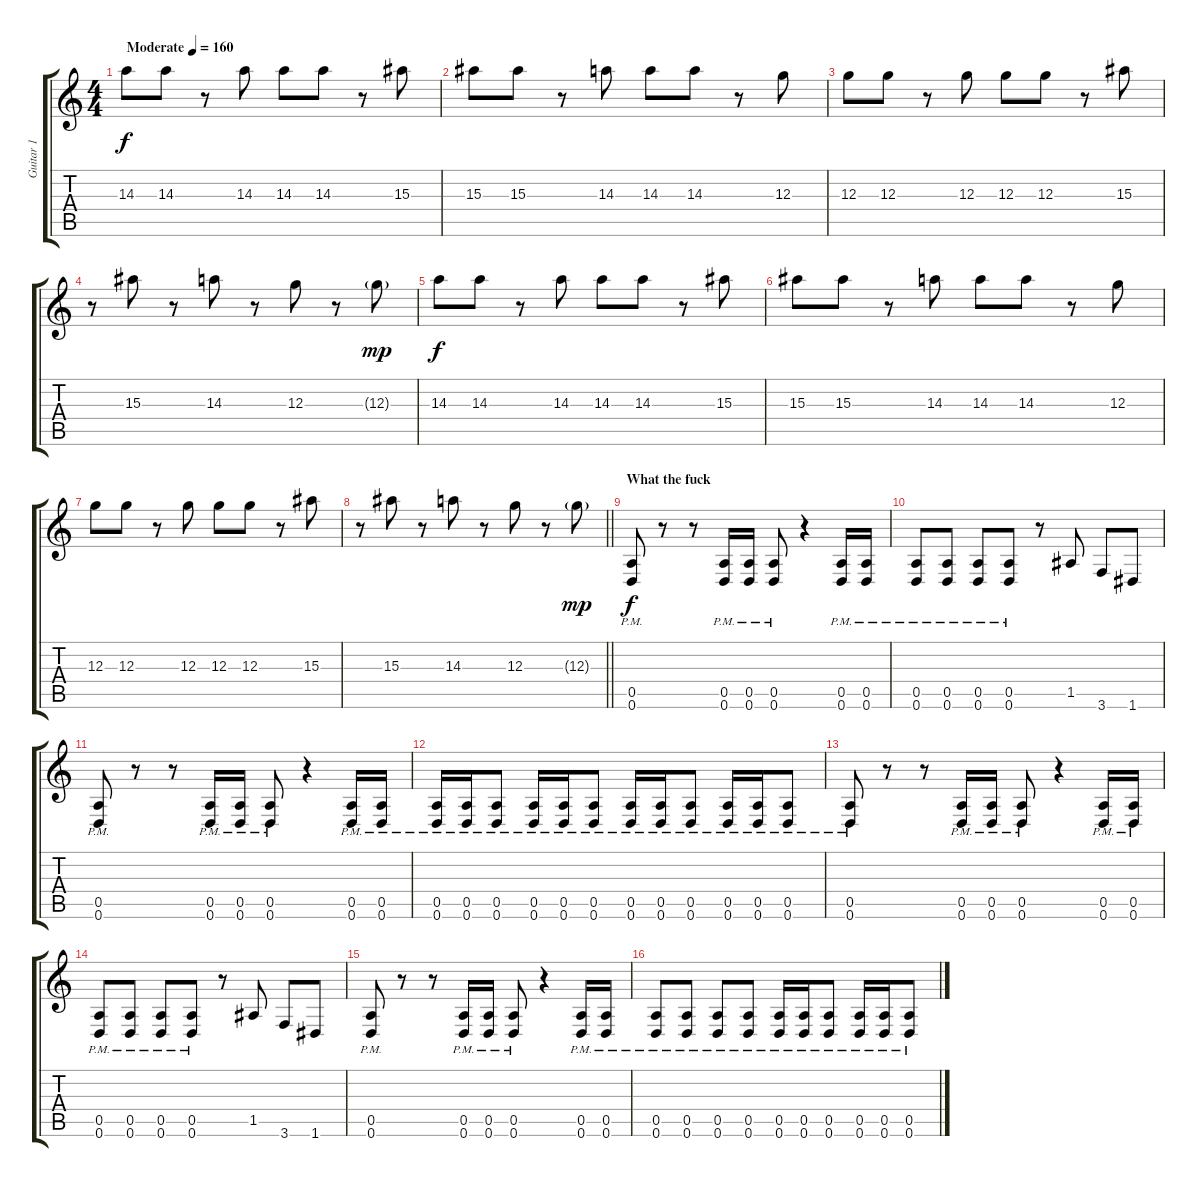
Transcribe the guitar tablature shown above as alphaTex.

\track ("Guitar 1" "Guitar 1") {instrument distortionguitar}
\staff {score tabs}
\tuning (E4 B3 G3 D3 A2 D2) {hide}
\ts (4 4)
\tempo (160 "Moderate")
\clef g2
\ks c
14.3.8{dy f instrument distortionguitar} 14.3.8 r.8 14.3.8 14.3.8 14.3.8 r.8 15.3.8 |
15.3.8 15.3.8 r.8 14.3.8 14.3.8 14.3.8 r.8 12.3.8 |
12.3.8 12.3.8 r.8 12.3.8 12.3.8 12.3.8 r.8 15.3.8 |
r.8 15.3.8 r.8 14.3.8 r.8 12.3.8 r.8 12.3{g}.8{dy mp} |
14.3.8{dy f} 14.3.8 r.8 14.3.8 14.3.8 14.3.8 r.8 15.3.8 |
15.3.8 15.3.8 r.8 14.3.8 14.3.8 14.3.8 r.8 12.3.8 |
12.3.8 12.3.8 r.8 12.3.8 12.3.8 12.3.8 r.8 15.3.8 |
\barLineRight lightlight
r.8 15.3.8 r.8 14.3.8 r.8 12.3.8 r.8 12.3{g}.8{dy mp} |
\section ("" "What the fuck")
(0.5{pm} 0.6{pm}).8{dy f} r.8 r.8 (0.5{pm} 0.6{pm}).16 (0.5{pm} 0.6{pm}).16 (0.5{pm} 0.6{pm}).8 r.4 (0.5{pm} 0.6{pm}).16 (0.5{pm} 0.6{pm}).16 |
(0.5{pm} 0.6{pm}).8 (0.5{pm} 0.6{pm}).8 (0.5{pm} 0.6{pm}).8 (0.5{pm} 0.6{pm}).8 r.8 1.5.8 3.6.8 1.6.8 |
(0.5{pm} 0.6{pm}).8 r.8 r.8 (0.5{pm} 0.6{pm}).16 (0.5{pm} 0.6{pm}).16 (0.5{pm} 0.6{pm}).8 r.4 (0.5{pm} 0.6{pm}).16 (0.5{pm} 0.6{pm}).16 |
(0.5{pm} 0.6{pm}).16 (0.5{pm} 0.6{pm}).16 (0.5{pm} 0.6{pm}).8 (0.5{pm} 0.6{pm}).16 (0.5{pm} 0.6{pm}).16 (0.5{pm} 0.6{pm}).8 (0.5{pm} 0.6{pm}).16 (0.5{pm} 0.6{pm}).16 (0.5{pm} 0.6{pm}).8 (0.5{pm} 0.6{pm}).16 (0.5{pm} 0.6{pm}).16 (0.5{pm} 0.6{pm}).8 |
(0.5{pm} 0.6{pm}).8 r.8 r.8 (0.5{pm} 0.6{pm}).16 (0.5{pm} 0.6{pm}).16 (0.5{pm} 0.6{pm}).8 r.4 (0.5{pm} 0.6{pm}).16 (0.5{pm} 0.6{pm}).16 |
(0.5{pm} 0.6{pm}).8 (0.5{pm} 0.6{pm}).8 (0.5{pm} 0.6{pm}).8 (0.5{pm} 0.6{pm}).8 r.8 1.5.8 3.6.8 1.6.8 |
(0.5{pm} 0.6{pm}).8 r.8 r.8 (0.5{pm} 0.6{pm}).16 (0.5{pm} 0.6{pm}).16 (0.5{pm} 0.6{pm}).8 r.4 (0.5{pm} 0.6{pm}).16 (0.5{pm} 0.6{pm}).16 |
(0.5{pm} 0.6{pm}).8 (0.5{pm} 0.6{pm}).8 (0.5{pm} 0.6{pm}).8 (0.5{pm} 0.6{pm}).8 (0.5{pm} 0.6{pm}).16 (0.5{pm} 0.6{pm}).16 (0.5{pm} 0.6{pm}).8 (0.5{pm} 0.6{pm}).16 (0.5{pm} 0.6{pm}).16 (0.5{pm} 0.6{pm}).8
